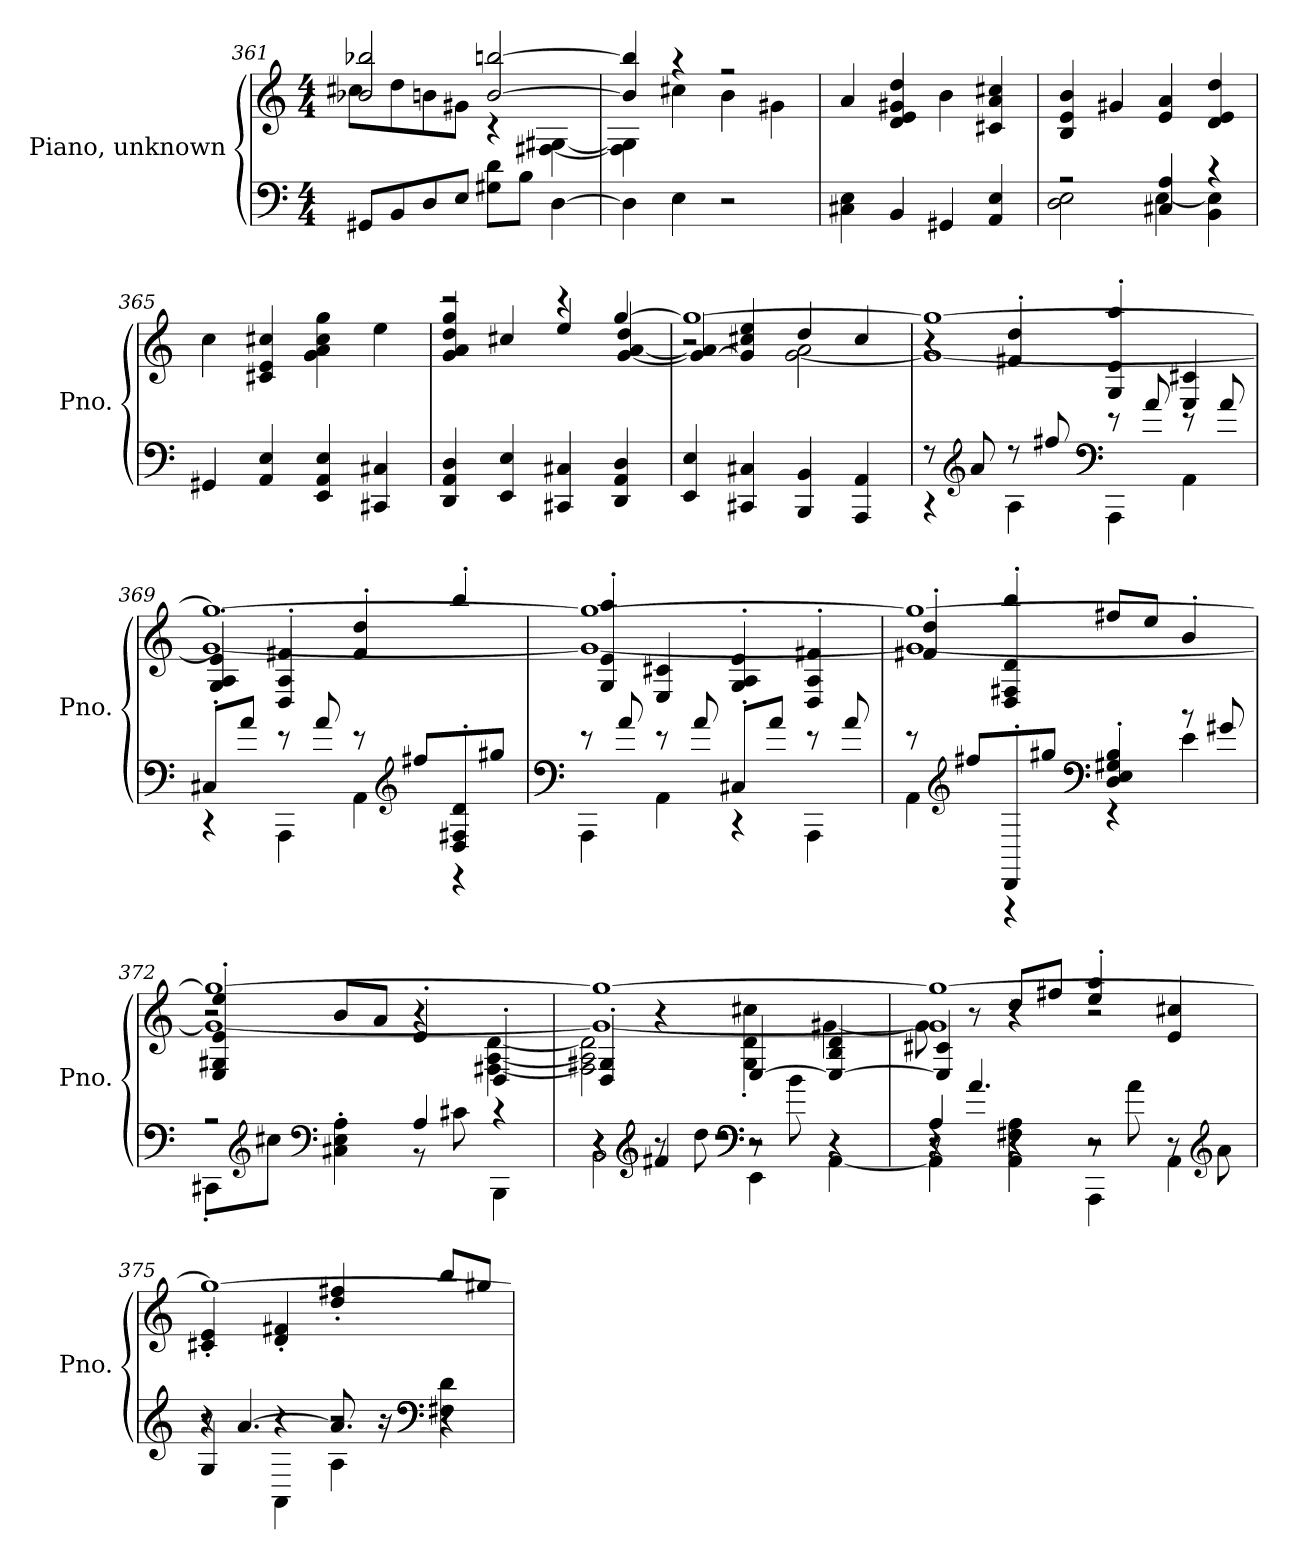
**kern	**kern
*part1	*part1
*staff2	*staff1
*I"Piano, unknown	*
*I'Pno.	*
!!LO:PB:g=z
*clefF4	*clefG2
*k[]	*k[]
*M4/4	*M4/4
=361	=361
*	*^
8GG#X/L	2b-X/ 2bb-X/	8cc#X\L
8BB/	.	8dd\
8D/	.	8bn\
8E/J	.	8g#X\J
8G#X\ 8d\L	[2b/ [2bbn/	4r
8B\J	.	.
[4D\	.	[4F#X\ [4G#X\
=362	=362	=362
4D\]	4b/] 4bb/]	4F#\] 4G#\]
4E\	4r	4cc#X\
2r	2r	4b\
.	.	4g#X\
*	*v	*v
=363	=363
4C#X\ 4E\	4a/
4BB/	4d/ 4e/ 4g#X/ 4dd/
4GG#X/	4b\
4AA/ 4E/	4c#X/ 4a/ 4cc#X/
=364	=364
*^	*
2r	2D\ 2E\	4B/ 4e/ 4b/
.	.	4g#X/
4C#X/ 4A/	[4E\	4e/ 4a/
4r	4BB\ 4E\]	4d/ 4e/ 4dd/
*v	*v	*
=365	=365
4GG#X/	4cc\
4AA/ 4E/	4c#X/ 4e/ 4cc#X/
4EE/ 4AA/ 4E/	4g\ 4a\ 4cc#\ 4gg\
4CC#X/ 4C#X/	4ee\
!!LO:LB:g=z
=366	=366
*	*^
4DD/ 4AA/ 4D/	2r	4g/ 4a/ 4dd/ 4gg/
4EE/ 4E/	.	4cc#X/
4CC#X/ 4C#X/	4r	4ee/
4DD/ 4AA/ 4D/	[4gg/	[4g/ [4a/ 4dd/
=367	=367	=367
*	*	*^
4EE/ 4E/	1gg_	2r	4g/_ 4a/]
4CC#X/ 4C#X/	.	.	4g/] 4cc#X/ 4ee/
4BBB/ 4BB/	.	[2g\ 2a\	4dd/
4AAA/ 4AA/	.	.	4cc#/
=368	=368	=368	=368
*^	*	*	*
8r	4r	1gg_	1g_	4r
*clefG2	*	*	*	*
8a/	.	.	.	.
8r	4A\	.	.	4f#X/' 4dd/'
8ff#X/	.	.	.	.
*clefF4	*	*	*	*
8r	4AAA\	.	.	4G/' 4e/' 4aa/'
8a/	.	.	.	.
8r	4AA\	.	.	4E/ 4c#X/
8a/	.	.	.	.
=369	=369	=369	=369	=369
8C#X'/L	4r	1gg_	1g_	4G/' 4A/' 4e/'
8a/J	.	.	.	.
8r	4AAA\	.	.	4D/' 4A/' 4f#X/'
8a/	.	.	.	.
8r	4AA\	.	.	4f#/' 4dd/'
*clefG2	*	*	*	*
8ff#X/L	.	.	.	.
8D/' 8F#X/' 8d/'	4r	.	.	4bb'/
8gg#X/J	.	.	.	.
!!LO:LB:g=z	!!	!!
=370	=370	=370	=370	=370
*clefF4	*	*	*	*
8r	4AAA\	1gg_	1g_	4G/' 4e/' 4aa/'
8a/	.	.	.	.
8r	4AA\	.	.	4E/ 4c#X/
8a/	.	.	.	.
8C#X'/L	4r	.	.	4G/' 4A/' 4e/'
8a/J	.	.	.	.
8r	4AAA\	.	.	4D/' 4A/' 4f#X/'
8a/	.	.	.	.
=371	=371	=371	=371	=371
8r	4AA\	1gg_	1g_	4f#X/' 4dd/'
*clefG2	*	*	*	*
8ff#X/L	.	.	.	.
8DD'/	4r	.	.	4D/' 4F#X/' 4d/' 4bb/'
8gg#X/J	.	.	.	.
*clefF4	*	*	*	*
4D/' 4E/' 4G#X/' 4B/'	4r	.	.	8ff#X/L
.	.	.	.	8ee/J
8r	4e\	.	.	4b'/
8g#X/	.	.	.	.
=372	=372	=372	=372	=372
*	*	*	*	*^
2r	8CC#X'\L	1gg_	1g_	4E/' 4G#X/' 4e/' 4ee/'	2r
*clefG2	*	*	*	*	*
.	8cc#X\J	.	.	.	.
*clefF4	*	*	*	*	*
.	4C#X\' 4E\' 4A\'	.	.	8b/L	.
.	.	.	.	8a/J	.
4A/	8r	.	.	4e'/	4r
.	8c#X\	.	.	.	.
4r	4BBB\	.	.	4D'/	[4F#X\ [4A\ [4d\
!!LO:LB:g=z	!!	!!	!!
=373	=373	=373	=373	=373	=373
*^	*^	*	*	*	*
1r	4r	4r	2BB\	1gg_	1g_	4D/' 4G#X/'	2F#\] 2A\] 2d\]
*clefG2	*	*	*	*	*	*	*
.	8r	4f#X/	.	.	.	4r	.
.	8dd\	.	.	.	.	.	.
*clefF4	*	*	*	*	*	*	*
.	8r	2r	4EE\	.	.	[4E/	4G#\' 4d\' 4cc#X\'
.	8b\	.	.	.	.	.	.
.	4r	.	[4AA\	.	.	4E/_ 4B/ 4d/	[4g#X\
=374	=374	=374	=374	=374	=374	=374	=374
8r	4r	4A/	4AA\]	1gg_	1g]	4E/] 4c#X/	8g#\]
4.a/	.	.	.	.	.	.	8r
.	4AA\ 4F#X\ 4A\	4r	4r	.	.	8dd/L	4r
.	.	.	.	.	.	8ff#X/J	.
2r	8r	2r	4AAA\	.	.	4ee/' 4aa/'	2r
.	8a\	.	.	.	.	.	.
.	8r	.	4AA\	.	.	4e/ 4cc#X/	.
*clefG2	*	*	*	*	*	*	*
.	8a\	.	.	.	.	.	.
*	*	*v	*v	*	*	*	*
*	*	*	*	*v	*v	*v
=375	=375	=375	=375	=375
8r	4r	4G/	1gg_	4c#X/' 4e/'
[4.a/	.	.	.	.
.	4AA\	4r	.	4d/' 4f#X/'
8.a/]	4A\	2r	.	4dd/' 4ff#X/'
16r	.	.	.	.
*clefF4	*	*	*	*
4r	4F#X\ 4d\	.	.	8bb/L
.	.	.	.	8gg#X/J
*v	*v	*v	*	*
*	*v	*v
=	=
*-	*-
